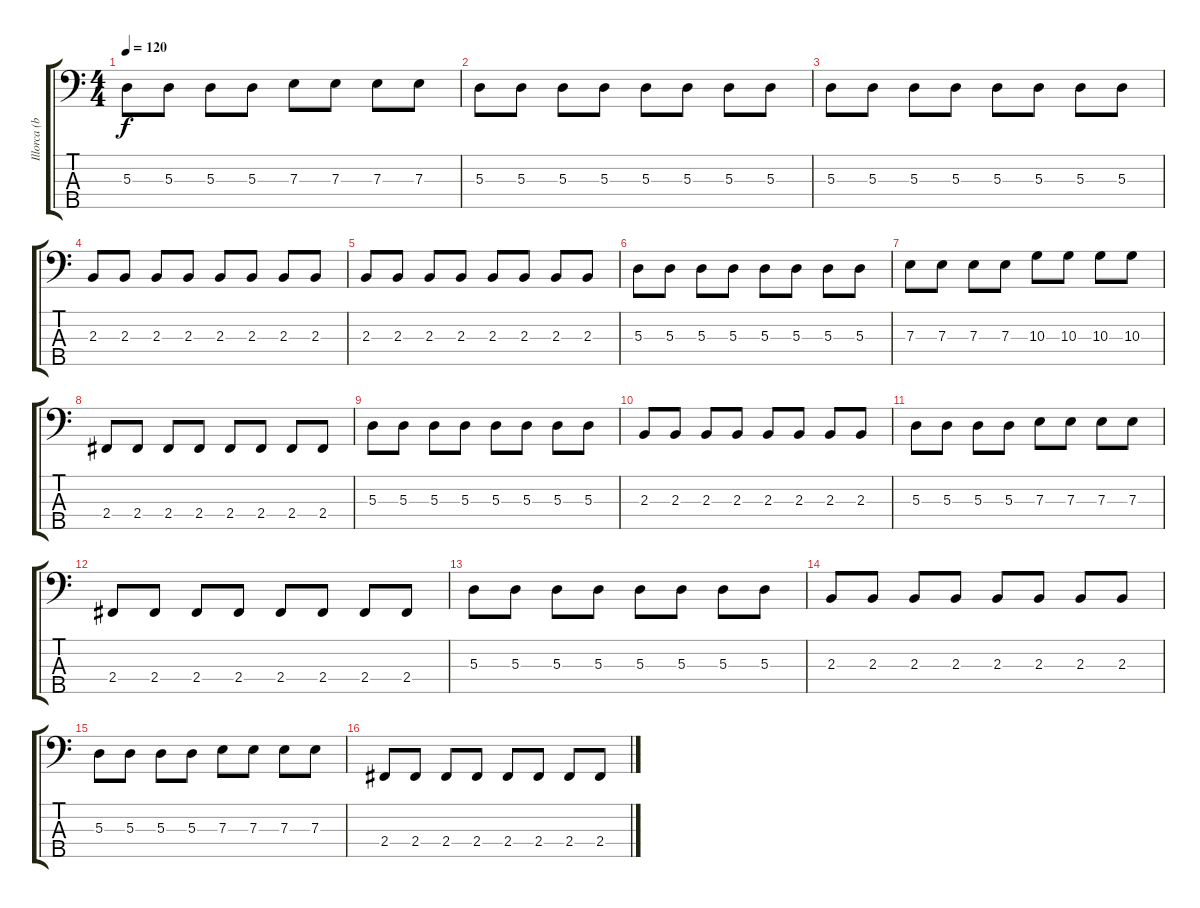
\track ("Illorca (basso)" "Illorca (b") {instrument electricbasspick}
\staff {score tabs}
\tuning (G2 D2 A1 E1 B0) {hide}
\ts (4 4)
\tempo 120
\clef f4
\ks c
5.3.8{dy f} 5.3.8 5.3.8 5.3.8 7.3.8 7.3.8 7.3.8 7.3.8 |
5.3.8 5.3.8 5.3.8 5.3.8 5.3.8 5.3.8 5.3.8 5.3.8 |
5.3.8 5.3.8 5.3.8 5.3.8 5.3.8 5.3.8 5.3.8 5.3.8 |
2.3.8 2.3.8 2.3.8 2.3.8 2.3.8 2.3.8 2.3.8 2.3.8 |
2.3.8 2.3.8 2.3.8 2.3.8 2.3.8 2.3.8 2.3.8 2.3.8 |
5.3.8 5.3.8 5.3.8 5.3.8 5.3.8 5.3.8 5.3.8 5.3.8 |
7.3.8 7.3.8 7.3.8 7.3.8 10.3.8 10.3.8 10.3.8 10.3.8 |
2.4.8 2.4.8 2.4.8 2.4.8 2.4.8 2.4.8 2.4.8 2.4.8 |
5.3.8 5.3.8 5.3.8 5.3.8 5.3.8 5.3.8 5.3.8 5.3.8 |
2.3.8 2.3.8 2.3.8 2.3.8 2.3.8 2.3.8 2.3.8 2.3.8 |
5.3.8 5.3.8 5.3.8 5.3.8 7.3.8 7.3.8 7.3.8 7.3.8 |
2.4.8 2.4.8 2.4.8 2.4.8 2.4.8 2.4.8 2.4.8 2.4.8 |
5.3.8 5.3.8 5.3.8 5.3.8 5.3.8 5.3.8 5.3.8 5.3.8 |
2.3.8 2.3.8 2.3.8 2.3.8 2.3.8 2.3.8 2.3.8 2.3.8 |
5.3.8 5.3.8 5.3.8 5.3.8 7.3.8 7.3.8 7.3.8 7.3.8 |
2.4.8 2.4.8 2.4.8 2.4.8 2.4.8 2.4.8 2.4.8 2.4.8
